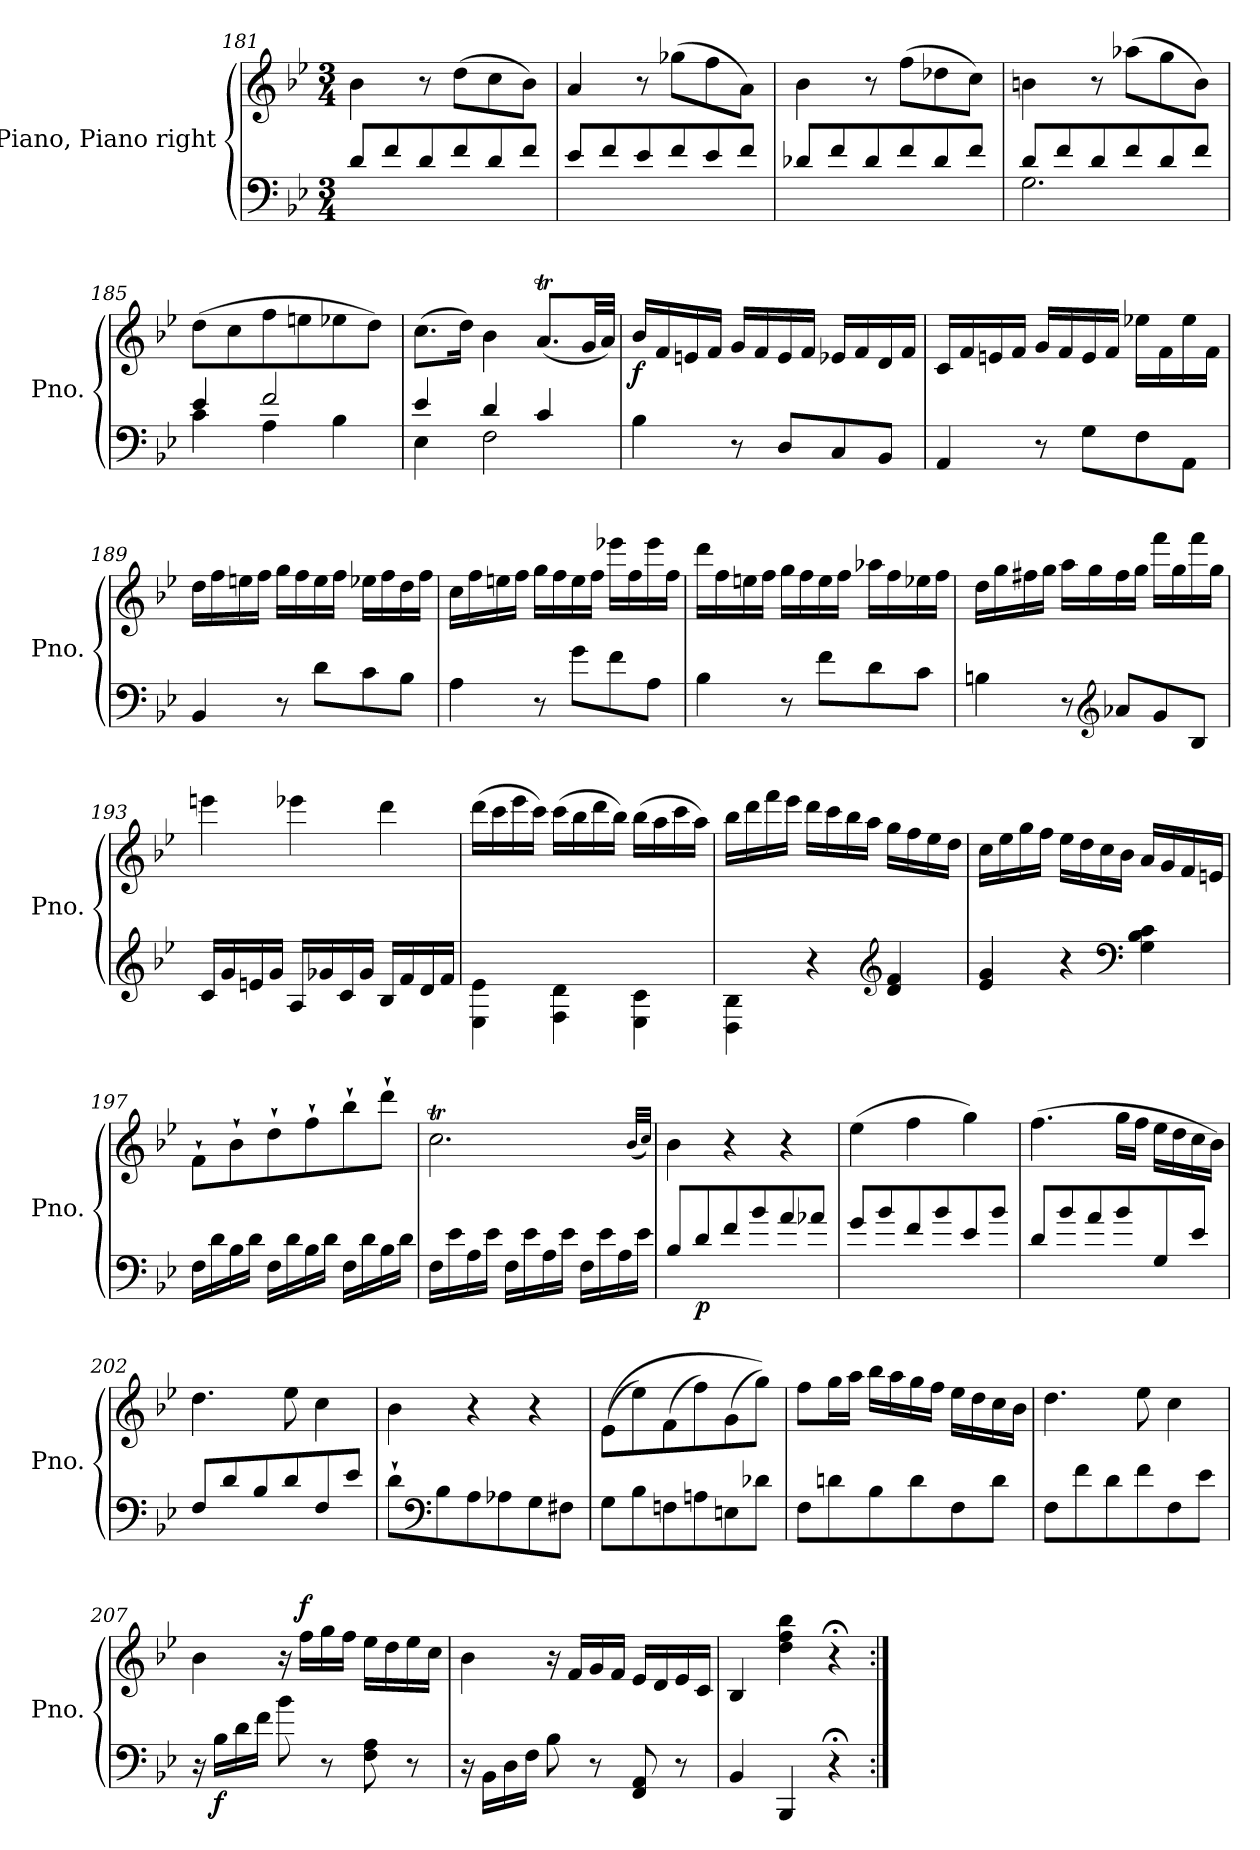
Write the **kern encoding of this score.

**kern	**kern	**dynam
*part1	*part1	*part1
*staff2	*staff1	*staff1/2
*I"Piano, Piano right	*	*
*I'Pno.	*	*
*clefF4	*clefG2	*
*k[b-e-]	*k[b-e-]	*
*M3/4	*M3/4	*
=181	=181	=181
8d/L	4b-\	.
8f/	.	.
8d/	8r	.
8f/	(>8dd\L	.
8d/	8cc\	.
8f/J	8b-\J)	.
=182	=182	=182
8e-/L	4a/	.
8f/	.	.
8e-/	8r	.
8f/	(>8gg-X\L	.
8e-/	8ff\	.
8f/J	8a\J)	.
=183	=183	=183
8d-X/L	4b-\	.
8f/	.	.
8d-/	8r	.
8f/	(>8ff\L	.
8d-/	8dd-X\	.
8f/J	8cc\J)	.
=184	=184	=184
*^	*	*
8d/L	2.G\	4bn\	.
8f/	.	.	.
8d/	.	8r	.
8f/	.	(>8aa-X\L	.
8d/	.	8gg\	.
8f/J	.	8b\J)	.
=185	=185	=185	=185
4e-/	4c\	(>8dd\L	.
.	.	8cc\	.
2f/	4A\	8ff\	.
.	.	8een\	.
.	4B-\	8ee-X\	.
.	.	8dd\J)	.
=186	=186	=186	=186
4e-/	4E-\	(>8.cc\L	.
.	.	16dd\Jk)	.
4d/	2F\	4b-\	.
4c/	.	(<8.at/L	.
.	.	32g/LL	.
.	.	32a/JJJ)	.
*v	*v	*	*
=187	=187	=187
!	!	!LO:DY:b
4B-\	16b-/LL	f
.	16f/	.
.	16en/	.
.	16f/JJ	.
8r	16g/LL	.
.	16f/	.
8D/L	16e/	.
.	16f/JJ	.
8C/	16e-X/LL	.
.	16f/	.
8BB-/J	16d/	.
.	16f/JJ	.
=188	=188	=188
4AA/	16c/LL	.
.	16f/	.
.	16en/	.
.	16f/JJ	.
8r	16g/LL	.
.	16f/	.
8G\L	16e/	.
.	16f/JJ	.
8F\	16ee-X\LL	.
.	16f\	.
8AA\J	16ee-\	.
.	16f\JJ	.
=189	=189	=189
4BB-/	16dd\LL	.
.	16ff\	.
.	16een\	.
.	16ff\JJ	.
8r	16gg\LL	.
.	16ff\	.
8d\L	16ee\	.
.	16ff\JJ	.
8c\	16ee-X\LL	.
.	16ff\	.
8B-\J	16dd\	.
.	16ff\JJ	.
=190	=190	=190
4A\	16cc\LL	.
.	16ff\	.
.	16een\	.
.	16ff\JJ	.
8r	16gg\LL	.
.	16ff\	.
8g\L	16ee\	.
.	16ff\JJ	.
8f\	16eee-X\LL	.
.	16ff\	.
8A\J	16eee-\	.
.	16ff\JJ	.
=191	=191	=191
4B-\	16ddd\LL	.
.	16ff\	.
.	16een\	.
.	16ff\JJ	.
8r	16gg\LL	.
.	16ff\	.
8f\L	16ee\	.
.	16ff\JJ	.
8d\	16aa-X\LL	.
.	16ff\	.
8c\J	16ee-X\	.
.	16ff\JJ	.
=192	=192	=192
4Bn\	16dd\LL	.
.	16gg\	.
.	16ff#X\	.
.	16gg\JJ	.
8r	16aa\LL	.
.	16gg\	.
*clefG2	*	*
8a-X/L	16ff#\	.
.	16gg\JJ	.
8g/	16fff\LL	.
.	16gg\	.
8B/J	16fff\	.
.	16gg\JJ	.
=193	=193	=193
16c/LL	4eeen\	.
16g/	.	.
16en/	.	.
16g/JJ	.	.
16A/LL	4eee-X\	.
16g-X/	.	.
16c/	.	.
16g-/JJ	.	.
16B-/LL	4ddd\	.
16f/	.	.
16d/	.	.
16f/JJ	.	.
=194	=194	=194
4E-\ 4e-\	(>16ddd\LL	.
.	16ccc\	.
.	16eee-\	.
.	16ccc\JJ)	.
4F\ 4d\	(>16ccc\LL	.
.	16bb-\	.
.	16ddd\	.
.	16bb-\JJ)	.
4E-\ 4c\	(>16bb-\LL	.
.	16aa\	.
.	16ccc\	.
.	16aa\JJ)	.
=195	=195	=195
4D\ 4B-\	16bb-\LL	.
.	16ddd\	.
.	16fff\	.
.	16eee-\JJ	.
4r	16ddd\LL	.
.	16ccc\	.
.	16bb-\	.
.	16aa\JJ	.
*clefG2	*	*
4d/ 4f/	16gg\LL	.
.	16ff\	.
.	16ee-\	.
.	16dd\JJ	.
=196	=196	=196
4e-/ 4g/	16cc\LL	.
.	16ee-\	.
.	16gg\	.
.	16ff\JJ	.
4r	16ee-\LL	.
.	16dd\	.
.	16cc\	.
.	16b-\JJ	.
*clefF4	*	*
4G\ 4B-\ 4c\	16a/LL	.
.	16g/	.
.	16f/	.
.	16en/JJ	.
=197	=197	=197
16F\LL	8f`\L	.
16d\	.	.
16B-\	8b-`\	.
16d\JJ	.	.
16F\LL	8dd`\	.
16d\	.	.
16B-\	8ff`\	.
16d\JJ	.	.
16F\LL	8bb-`\	.
16d\	.	.
16B-\	8ddd`\J	.
16d\JJ	.	.
=198	=198	=198
16F\LL	2.ccT\	.
16e-\	.	.
16A\	.	.
16e-\JJ	.	.
16F\LL	.	.
16e-\	.	.
16A\	.	.
16e-\JJ	.	.
16F\LL	.	.
16e-\	.	.
16A\	.	.
16e-\JJ	.	.
.	(<32qb-/LLL	.
.	32qcc/JJJ)	.
=199	=199	=199
8B-/L	4b-\	.
!	!	!LO:DY:b=2
8d/	.	p
8f/	4r	.
8b-/	.	.
8a/	4r	.
8a-X/J	.	.
=200	=200	=200
8g/L	(>4ee-\	.
8b-/	.	.
8f/	4ff\	.
8b-/	.	.
8e-/	4gg\)	.
8b-/J	.	.
=201	=201	=201
8d/L	(>4.ff\	.
8b-/	.	.
8a/	.	.
8b-/	16gg\LL	.
.	16ff\JJ	.
8G/	16ee-\LL	.
.	16dd\	.
8e-/J	16cc\	.
.	16b-\JJ)	.
=202	=202	=202
8F/L	4.dd\	.
8d/	.	.
8B-/	.	.
8d/	8ee-\	.
8F/	4cc\	.
8e-/J	.	.
=203	=203	=203
8d`\L	4b-\	.
*clefF4	*	*
8B-\	.	.
8A\	4r	.
8A-X\	.	.
8G\	4r	.
8F#X\J	.	.
=204	=204	=204
8G\L	(>(>8e-\L	.
8B-\	8ee-\)	.
8Fn\	(>8f\	.
8An\	8ff\)	.
8En\	(>8g\	.
8d-X\J	8gg\J))	.
=205	=205	=205
8F\L	8ff\L	.
8dn\	16gg\L	.
.	16aa\JJ	.
8B-\	16bb-\LL	.
.	16aa\	.
8d\	16gg\	.
.	16ff\JJ	.
8F\	16ee-\LL	.
.	16dd\	.
8d\J	16cc\	.
.	16b-\JJ	.
=206	=206	=206
8F\L	4.dd\	.
8f\	.	.
8d\	.	.
8f\	8ee-\	.
8F\	4cc\	.
8e-\J	.	.
=207	=207	=207
16r	4b-\	.
!	!	!LO:DY:b=2
16B-\LL	.	f
16d\	.	.
16f\JJ	.	.
8b-\	16r	.
!	!	!LO:DY:a
.	16ff\LL	f
8r	16gg\	.
.	16ff\JJ	.
8F\ 8A\	16ee-\LL	.
.	16dd\	.
8r	16ee-\	.
.	16cc\JJ	.
=208	=208	=208
16r	4b-\	.
16BB-\LL	.	.
16D\	.	.
16F\JJ	.	.
8B-\	16r	.
.	16f/LL	.
8r	16g/	.
.	16f/JJ	.
8FF/ 8AA/	16e-/LL	.
.	16d/	.
8r	16e-/	.
.	16c/JJ	.
=209	=209	=209
4BB-/	4B-/	.
4BBB-/	4dd\ 4ff\ 4bb-\	.
4r;	4r;<	.
=:|!	=:|!	=:|!
*-	*-	*-
